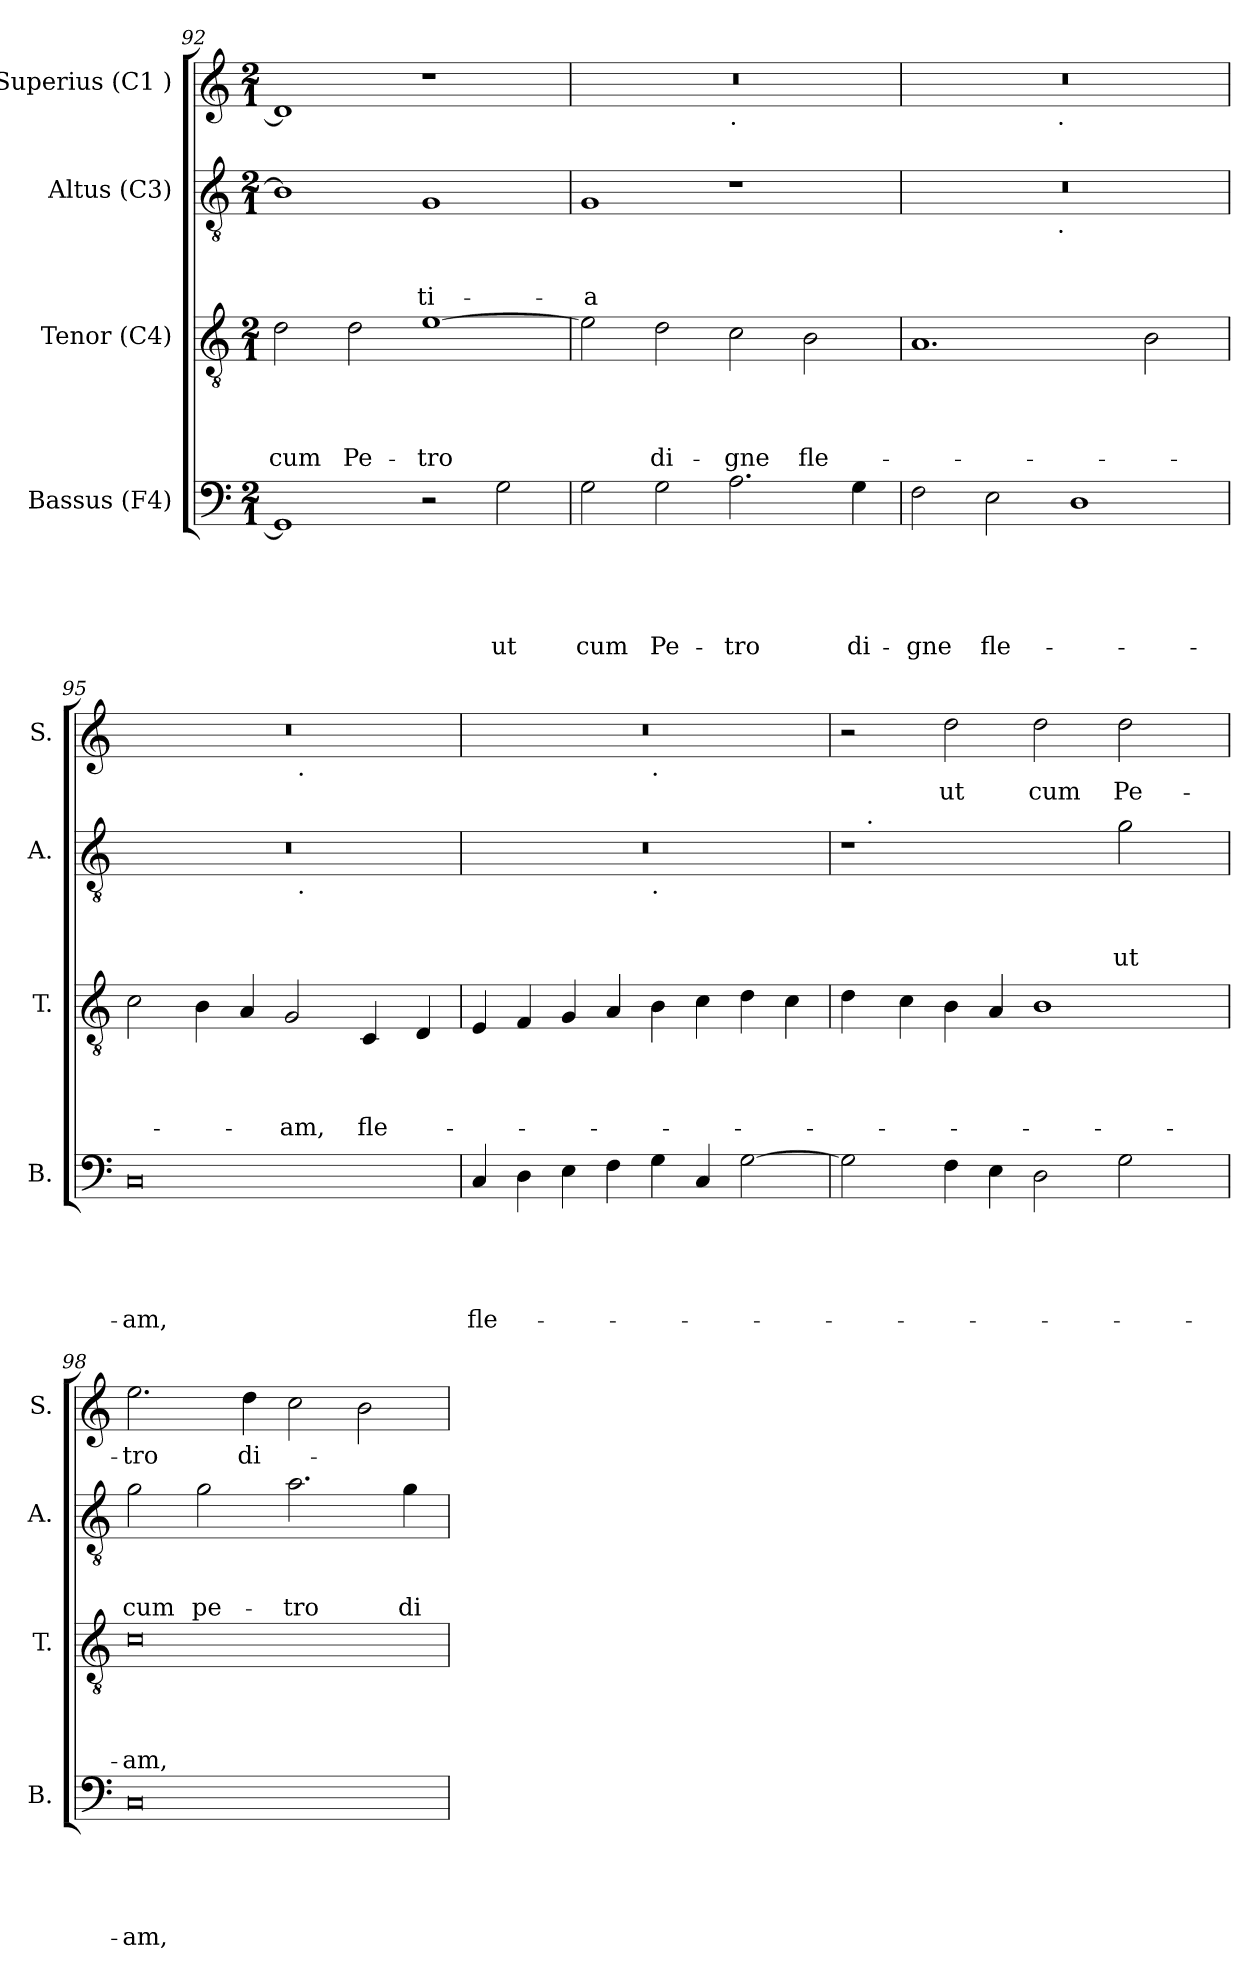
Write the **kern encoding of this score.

**kern	**text	**text	**text	**text	**text	**kern	**text	**text	**text	**text	**kern	**text	**text	**text	**kern	**text
*part4	*part4	*part4	*part4	*part4	*part4	*part3	*part3	*part3	*part3	*part3	*part2	*part2	*part2	*part2	*part1	*part1
*staff4	*staff4	*staff4	*staff4	*staff4	*staff4	*staff3	*staff3	*staff3	*staff3	*staff3	*staff2	*staff2	*staff2	*staff2	*staff1	*staff1
*I"Bassus (F4)	*	*	*	*	*	*I"Tenor (C4)	*	*	*	*	*I"Altus (C3)	*	*	*	*I"Superius (C1 )	*
*I'B.	*	*	*	*	*	*I'T.	*	*	*	*	*I'A.	*	*	*	*I'S.	*
*clefF4	*	*	*	*	*	*clefGv2	*	*	*	*	*clefGv2	*	*	*	*clefG2	*
*k[]	*	*	*	*	*	*k[]	*	*	*	*	*k[]	*	*	*	*k[]	*
*C:	*	*	*	*	*	*C:	*	*	*	*	*C:	*	*	*	*C:	*
*M2/1	*	*	*	*	*	*M2/1	*	*	*	*	*M2/1	*	*	*	*M2/1	*
=92	=92	=92	=92	=92	=92	=92	=92	=92	=92	=92	=92	=92	=92	=92	=92	=92
!	!	!	!	!	!	!	!	!	!	!LO:LY:b:rj	!	!	!	!	!	!
1GG]	.	.	.	.	.	2d\	.	.	.	cum	1B-]	.	.	.	1d]	.
!	!	!	!	!	!	!	!	!	!	!LO:LY:b:rj	!	!	!	!	!	!
.	.	.	.	.	.	2d\	.	.	.	Pe-	.	.	.	.	.	.
!	!	!	!	!	!	!	!	!	!	!LO:LY:b:rj	!	!	!	!LO:LY:b:rj	!	!
2r	.	.	.	.	.	[>1e	.	.	.	-tro	1G	.	.	-ti-	1r	.
!	!	!	!	!	!LO:LY:b:rj	!	!	!	!	!	!	!	!	!	!	!
2G\	.	.	.	.	ut	.	.	.	.	.	.	.	.	.	.	.
=93	=93	=93	=93	=93	=93	=93	=93	=93	=93	=93	=93	=93	=93	=93	=93	=93
!	!	!	!	!	!LO:LY:b:rj	!	!	!	!	!	!	!	!	!LO:LY:b:rj	!	!
*	*	*	*	*	*	*	*	*	*	*	*	*	*	*	*^	*
2G\	.	.	.	.	cum	2e\]	.	.	.	.	1G	.	.	-a	0r	1ryy	.
!	!	!	!	!	!LO:LY:b:rj	!	!	!	!	!LO:LY:b:rj	!	!	!	!	!	!	!
2G\	.	.	.	.	Pe-	2d\	.	.	.	di-	.	.	.	.	.	.	.
!	!	!	!	!	!	!	!	!	!	!	!	!	!	!	!	!LO:TX:b:t=.	!
!	!	!	!	!	!LO:LY:b:rj	!	!	!	!	!LO:LY:b:rj	!	!	!	!	!	!	!
2.A\	.	.	.	.	-tro	2c\	.	.	.	-gne	1r	.	.	.	.	1ryy	.
!	!	!	!	!	!	!	!	!	!	!LO:LY:b:rj	!	!	!	!	!	!	!
.	.	.	.	.	.	2B\	.	.	.	fle-	.	.	.	.	.	.	.
!	!	!	!	!	!LO:LY:b:rj	!	!	!	!	!	!	!	!	!	!	!	!
4G\	.	.	.	.	di-	.	.	.	.	.	.	.	.	.	.	.	.
=94	=94	=94	=94	=94	=94	=94	=94	=94	=94	=94	=94	=94	=94	=94	=94	=94	=94
!	!	!	!	!	!LO:LY:b:rj	!	!	!	!	!	!	!	!	!	!	!	!
*	*	*	*	*	*	*	*	*	*	*	*^	*	*	*	*	*	*
2F\	.	.	.	.	-gne	1.A	.	.	.	.	0r	2ryy	.	.	.	0r	2ryy	.
!	!	!	!	!	!LO:LY:b:rj	!	!	!	!	!	!	!	!	!	!	!	!	!
2E\	.	.	.	.	fle-	.	.	.	.	.	.	4...ryy	.	.	.	.	4...ryy	.
!	!	!	!	!	!	!	!	!	!	!	!	!	!	!	!	!	!LO:TX:b:t=.	!
!	!	!	!	!	!	!	!	!	!	!	!	!LO:TX:b:t=.	!	!	!	!	!	!
.	.	.	.	.	.	.	.	.	.	.	.	1ryy	.	.	.	.	1ryy	.
1D	.	.	.	.	.	.	.	.	.	.	.	.	.	.	.	.	.	.
.	.	.	.	.	.	2B\	.	.	.	.	.	.	.	.	.	.	.	.
.	.	.	.	.	.	.	.	.	.	.	.	32ryy	.	.	.	.	32ryy	.
!!LO:LB:g=z	!!
=95	=95	=95	=95	=95	=95	=95	=95	=95	=95	=95	=95	=95	=95	=95	=95	=95	=95	=95
!	!	!	!	!	!LO:LY:b:rj	!	!	!	!	!	!	!	!	!	!	!	!	!
0C	.	.	.	.	-am,	2c\	.	.	.	.	0r	1ryy	.	.	.	0r	1ryy	.
.	.	.	.	.	.	4B\	.	.	.	.	.	.	.	.	.	.	.	.
.	.	.	.	.	.	4A/	.	.	.	.	.	.	.	.	.	.	.	.
!	!	!	!	!	!	!	!	!	!	!LO:LY:b:rj	!	!	!	!	!	!	!	!
.	.	.	.	.	.	2G/	.	.	.	-am,	.	32ryy	.	.	.	.	32ryy	.
!	!	!	!	!	!	!	!	!	!	!	!	!	!	!	!	!	!LO:TX:b:t=.	!
!	!	!	!	!	!	!	!	!	!	!	!	!LO:TX:b:t=.	!	!	!	!	!	!
.	.	.	.	.	.	.	.	.	.	.	.	2ryy	.	.	.	.	2ryy	.
!	!	!	!	!	!	!	!	!	!	!LO:LY:b:rj	!	!	!	!	!	!	!	!
.	.	.	.	.	.	4C/	.	.	.	fle-	.	.	.	.	.	.	.	.
.	.	.	.	.	.	.	.	.	.	.	.	4...ryy	.	.	.	.	4...ryy	.
.	.	.	.	.	.	4D/	.	.	.	.	.	.	.	.	.	.	.	.
=96	=96	=96	=96	=96	=96	=96	=96	=96	=96	=96	=96	=96	=96	=96	=96	=96	=96	=96
!	!	!	!	!	!LO:LY:b:rj	!	!	!	!	!	!	!	!	!	!	!	!	!
4C/	.	.	.	.	fle-	4E/	.	.	.	.	0r	1ryy	.	.	.	0r	1ryy	.
4D\	.	.	.	.	.	4F/	.	.	.	.	.	.	.	.	.	.	.	.
4E\	.	.	.	.	.	4G/	.	.	.	.	.	.	.	.	.	.	.	.
4F\	.	.	.	.	.	4A/	.	.	.	.	.	.	.	.	.	.	.	.
!	!	!	!	!	!	!	!	!	!	!	!	!	!	!	!	!	!LO:TX:b:t=.	!
!	!	!	!	!	!	!	!	!	!	!	!	!LO:TX:b:t=.	!	!	!	!	!	!
4G\	.	.	.	.	.	4B\	.	.	.	.	.	1ryy	.	.	.	.	1ryy	.
4C/	.	.	.	.	.	4c\	.	.	.	.	.	.	.	.	.	.	.	.
[>2G\	.	.	.	.	.	4d\	.	.	.	.	.	.	.	.	.	.	.	.
.	.	.	.	.	.	4c\	.	.	.	.	.	.	.	.	.	.	.	.
*	*	*	*	*	*	*	*	*	*	*	*	*	*	*	*	*v	*v	*
=97	=97	=97	=97	=97	=97	=97	=97	=97	=97	=97	=97	=97	=97	=97	=97	=97	=97
2G\]	.	.	.	.	.	4d\	.	.	.	.	1r	16.ryy	.	.	.	2r	.
!	!	!	!	!	!	!	!	!	!	!	!	!LO:TX:a:t=.	!	!	!	!	!
.	.	.	.	.	.	.	.	.	.	.	.	1ryy	.	.	.	.	.
.	.	.	.	.	.	4c\	.	.	.	.	.	.	.	.	.	.	.
!	!	!	!	!	!	!	!	!	!	!	!	!	!	!	!	!	!LO:LY:b:rj
4F\	.	.	.	.	.	4B\	.	.	.	.	.	.	.	.	.	2dd\	ut
4E\	.	.	.	.	.	4A/	.	.	.	.	.	.	.	.	.	.	.
!	!	!	!	!	!	!	!	!	!	!	!	!	!	!	!	!	!LO:LY:b:rj
2D\	.	.	.	.	.	1B	.	.	.	.	2ryy	.	.	.	.	2dd\	cum
.	.	.	.	.	.	.	.	.	.	.	.	2ryy	.	.	.	.	.
!	!	!	!	!	!	!	!	!	!	!	!	!	!	!	!LO:LY:b:rj	!	!LO:LY:b:rj
2G\	.	.	.	.	.	.	.	.	.	.	2g\	.	.	.	ut	2dd\	Pe-
.	.	.	.	.	.	.	.	.	.	.	.	4ryy	.	.	.	.	.
.	.	.	.	.	.	.	.	.	.	.	.	8ryy	.	.	.	.	.
.	.	.	.	.	.	.	.	.	.	.	.	32ryy	.	.	.	.	.
=98	=98	=98	=98	=98	=98	=98	=98	=98	=98	=98	=98	=98	=98	=98	=98	=98	=98
!	!	!	!	!	!LO:LY:b:rj	!	!	!	!	!LO:LY:b:rj	!	!	!	!	!LO:LY:b:rj	!	!LO:LY:b:rj
*	*	*	*	*	*	*	*	*	*	*	*v	*v	*	*	*	*	*
0C	.	.	.	.	-am,	0c	.	.	.	-am,	2g\	.	.	cum	2.ee\	-tro
!	!	!	!	!	!	!	!	!	!	!	!	!	!	!LO:LY:b:rj	!	!
.	.	.	.	.	.	.	.	.	.	.	2g\	.	.	pe-	.	.
!	!	!	!	!	!	!	!	!	!	!	!	!	!	!	!	!LO:LY:b:rj
.	.	.	.	.	.	.	.	.	.	.	.	.	.	.	4dd\	di-
!	!	!	!	!	!	!	!	!	!	!	!	!	!	!LO:LY:b:rj	!	!
.	.	.	.	.	.	.	.	.	.	.	2.a\	.	.	-tro	2cc\	.
.	.	.	.	.	.	.	.	.	.	.	.	.	.	.	2b\	.
!	!	!	!	!	!	!	!	!	!	!	!	!	!	!LO:LY:b:rj	!	!
.	.	.	.	.	.	.	.	.	.	.	4g\	.	.	di-	.	.
=	=	=	=	=	=	=	=	=	=	=	=	=	=	=	=	=
*-	*-	*-	*-	*-	*-	*-	*-	*-	*-	*-	*-	*-	*-	*-	*-	*-
